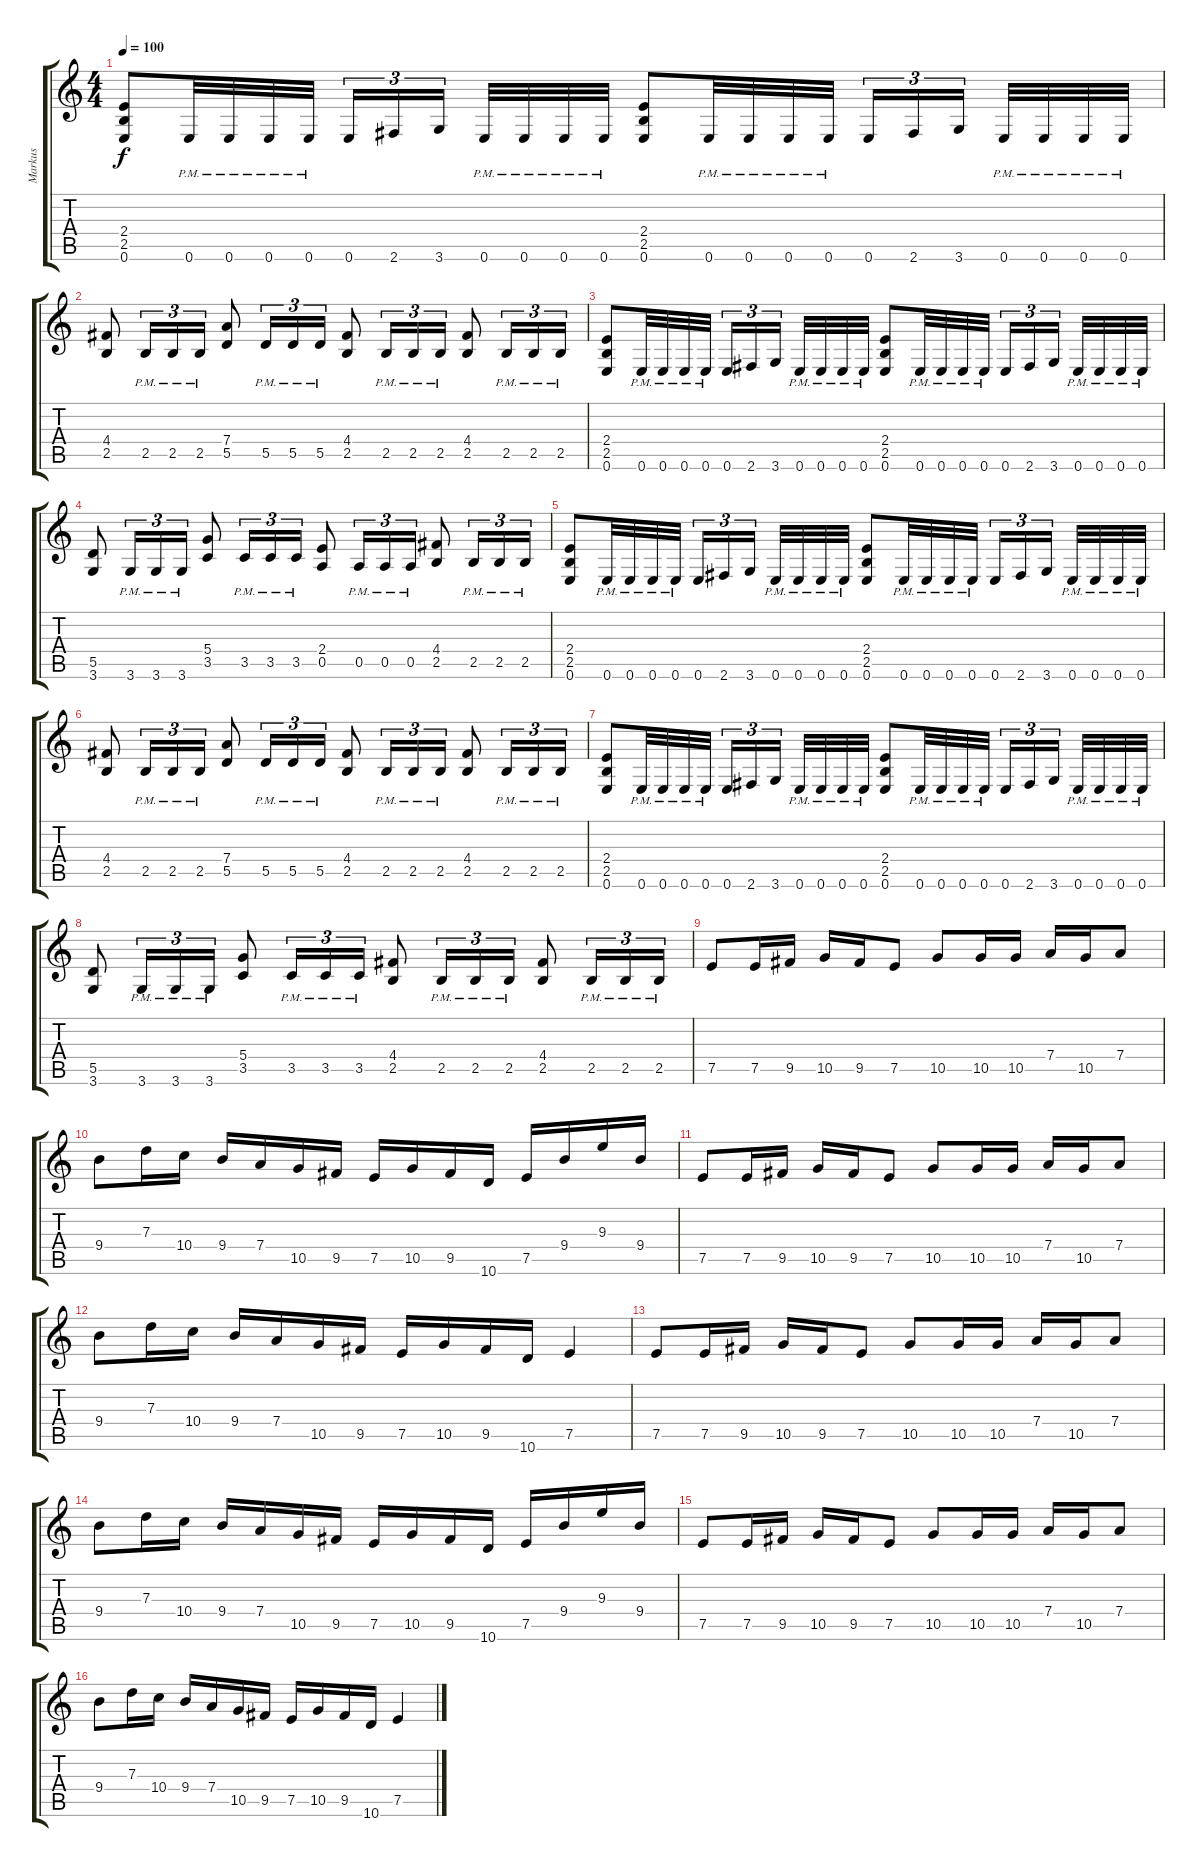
\track ("Markus" "Markus") {instrument distortionguitar}
\staff {score tabs}
\tuning (E4 B3 G3 D3 A2 E2) {hide}
\ts (4 4)
\tempo 100
\clef g2
\ks c
(2.4 2.5 0.6).8{dy f} 0.6{pm}.32 0.6{pm}.32 0.6{pm}.32 0.6{pm}.32 0.6.16{tu (3 2)} 2.6.16{tu (3 2)} 3.6.16{tu (3 2) beam splitsecondary} 0.6{pm}.32 0.6{pm}.32 0.6{pm}.32 0.6{pm}.32 (2.4 2.5 0.6).8 0.6{pm}.32 0.6{pm}.32 0.6{pm}.32 0.6{pm}.32 0.6.16{tu (3 2)} 2.6.16{tu (3 2)} 3.6.16{tu (3 2) beam splitsecondary} 0.6{pm}.32 0.6{pm}.32 0.6{pm}.32 0.6{pm}.32 |
(4.4 2.5).8 2.5{pm}.16{tu (3 2)} 2.5{pm}.16{tu (3 2)} 2.5{pm}.16{tu (3 2)} (7.4 5.5).8 5.5{pm}.16{tu (3 2)} 5.5{pm}.16{tu (3 2)} 5.5{pm}.16{tu (3 2)} (4.4 2.5).8 2.5{pm}.16{tu (3 2)} 2.5{pm}.16{tu (3 2)} 2.5{pm}.16{tu (3 2)} (4.4 2.5).8 2.5{pm}.16{tu (3 2)} 2.5{pm}.16{tu (3 2)} 2.5{pm}.16{tu (3 2)} |
(2.4 2.5 0.6).8 0.6{pm}.32 0.6{pm}.32 0.6{pm}.32 0.6{pm}.32 0.6.16{tu (3 2)} 2.6.16{tu (3 2)} 3.6.16{tu (3 2) beam splitsecondary} 0.6{pm}.32 0.6{pm}.32 0.6{pm}.32 0.6{pm}.32 (2.4 2.5 0.6).8 0.6{pm}.32 0.6{pm}.32 0.6{pm}.32 0.6{pm}.32 0.6.16{tu (3 2)} 2.6.16{tu (3 2)} 3.6.16{tu (3 2) beam splitsecondary} 0.6{pm}.32 0.6{pm}.32 0.6{pm}.32 0.6{pm}.32 |
(5.5 3.6).8 3.6{pm}.16{tu (3 2)} 3.6{pm}.16{tu (3 2)} 3.6{pm}.16{tu (3 2)} (5.4 3.5).8 3.5{pm}.16{tu (3 2)} 3.5{pm}.16{tu (3 2)} 3.5{pm}.16{tu (3 2)} (2.4 0.5).8 0.5{pm}.16{tu (3 2)} 0.5{pm}.16{tu (3 2)} 0.5{pm}.16{tu (3 2)} (4.4 2.5).8 2.5{pm}.16{tu (3 2)} 2.5{pm}.16{tu (3 2)} 2.5{pm}.16{tu (3 2)} |
(2.4 2.5 0.6).8 0.6{pm}.32 0.6{pm}.32 0.6{pm}.32 0.6{pm}.32 0.6.16{tu (3 2)} 2.6.16{tu (3 2)} 3.6.16{tu (3 2) beam splitsecondary} 0.6{pm}.32 0.6{pm}.32 0.6{pm}.32 0.6{pm}.32 (2.4 2.5 0.6).8 0.6{pm}.32 0.6{pm}.32 0.6{pm}.32 0.6{pm}.32 0.6.16{tu (3 2)} 2.6.16{tu (3 2)} 3.6.16{tu (3 2) beam splitsecondary} 0.6{pm}.32 0.6{pm}.32 0.6{pm}.32 0.6{pm}.32 |
(4.4 2.5).8 2.5{pm}.16{tu (3 2)} 2.5{pm}.16{tu (3 2)} 2.5{pm}.16{tu (3 2)} (7.4 5.5).8 5.5{pm}.16{tu (3 2)} 5.5{pm}.16{tu (3 2)} 5.5{pm}.16{tu (3 2)} (4.4 2.5).8 2.5{pm}.16{tu (3 2)} 2.5{pm}.16{tu (3 2)} 2.5{pm}.16{tu (3 2)} (4.4 2.5).8 2.5{pm}.16{tu (3 2)} 2.5{pm}.16{tu (3 2)} 2.5{pm}.16{tu (3 2)} |
(2.4 2.5 0.6).8 0.6{pm}.32 0.6{pm}.32 0.6{pm}.32 0.6{pm}.32 0.6.16{tu (3 2)} 2.6.16{tu (3 2)} 3.6.16{tu (3 2) beam splitsecondary} 0.6{pm}.32 0.6{pm}.32 0.6{pm}.32 0.6{pm}.32 (2.4 2.5 0.6).8 0.6{pm}.32 0.6{pm}.32 0.6{pm}.32 0.6{pm}.32 0.6.16{tu (3 2)} 2.6.16{tu (3 2)} 3.6.16{tu (3 2) beam splitsecondary} 0.6{pm}.32 0.6{pm}.32 0.6{pm}.32 0.6{pm}.32 |
(5.5 3.6).8 3.6{pm}.16{tu (3 2)} 3.6{pm}.16{tu (3 2)} 3.6{pm}.16{tu (3 2)} (5.4 3.5).8 3.5{pm}.16{tu (3 2)} 3.5{pm}.16{tu (3 2)} 3.5{pm}.16{tu (3 2)} (4.4 2.5).8 2.5{pm}.16{tu (3 2)} 2.5{pm}.16{tu (3 2)} 2.5{pm}.16{tu (3 2)} (4.4 2.5).8 2.5{pm}.16{tu (3 2)} 2.5{pm}.16{tu (3 2)} 2.5{pm}.16{tu (3 2)} |
7.5.8 7.5.16 9.5.16 10.5.16 9.5.16 7.5.8 10.5.8 10.5.16 10.5.16 7.4.16 10.5.16 7.4.8 |
9.4.8 7.3.16 10.4.16 9.4.16 7.4.16 10.5.16 9.5.16 7.5.16 10.5.16 9.5.16 10.6.16 7.5.16 9.4.16 9.3.16 9.4.16 |
7.5.8 7.5.16 9.5.16 10.5.16 9.5.16 7.5.8 10.5.8 10.5.16 10.5.16 7.4.16 10.5.16 7.4.8 |
9.4.8 7.3.16 10.4.16 9.4.16 7.4.16 10.5.16 9.5.16 7.5.16 10.5.16 9.5.16 10.6.16 7.5.4 |
7.5.8 7.5.16 9.5.16 10.5.16 9.5.16 7.5.8 10.5.8 10.5.16 10.5.16 7.4.16 10.5.16 7.4.8 |
9.4.8 7.3.16 10.4.16 9.4.16 7.4.16 10.5.16 9.5.16 7.5.16 10.5.16 9.5.16 10.6.16 7.5.16 9.4.16 9.3.16 9.4.16 |
7.5.8 7.5.16 9.5.16 10.5.16 9.5.16 7.5.8 10.5.8 10.5.16 10.5.16 7.4.16 10.5.16 7.4.8 |
9.4.8 7.3.16 10.4.16 9.4.16 7.4.16 10.5.16 9.5.16 7.5.16 10.5.16 9.5.16 10.6.16 7.5.4
